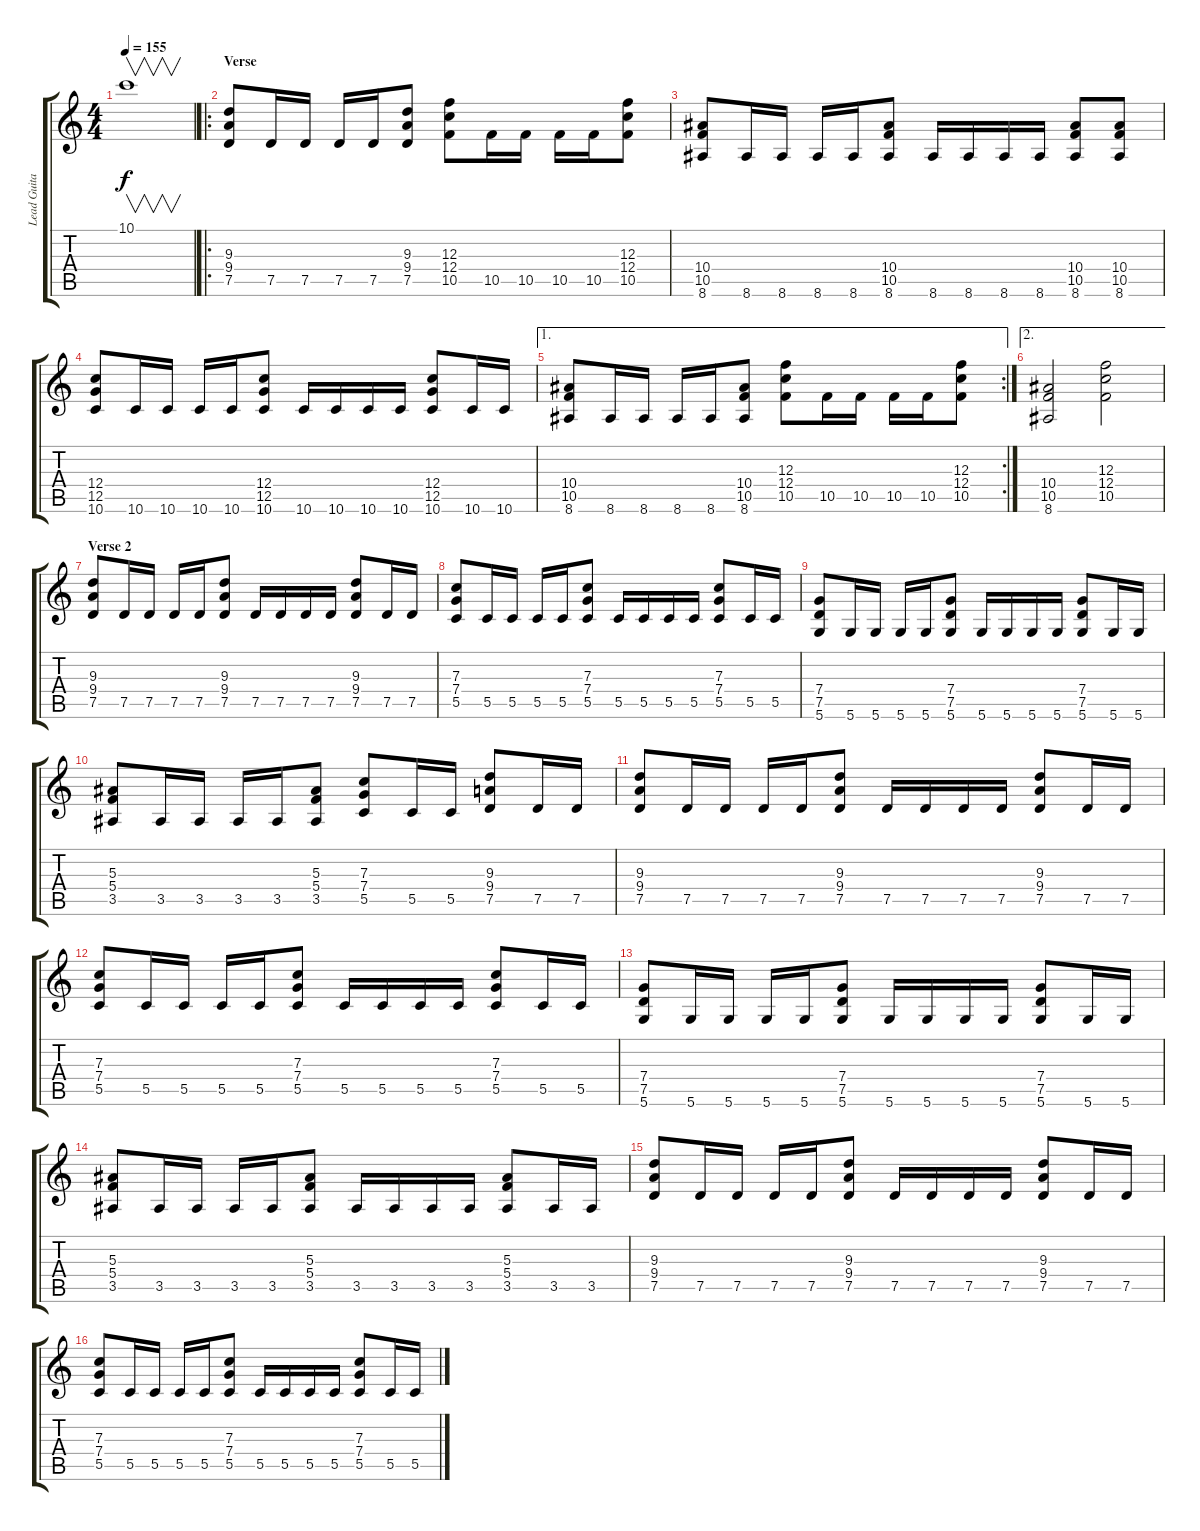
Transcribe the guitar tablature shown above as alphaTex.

\track ("Lead Guitar 1" "Lead Guita") {instrument distortionguitar}
\staff {score tabs}
\tuning (D4 A3 F3 C3 G2 D2) {hide}
\ts (4 4)
\tempo 155
\clef g2
\ks c
10.1.1{v dy f} |
\ro
\section ("" "Verse")
(9.3 9.4 7.5).8 7.5.16 7.5.16 7.5.16 7.5.16 (9.3 9.4 7.5).8 (12.3 12.4 10.5).8 10.5.16 10.5.16 10.5.16 10.5.16 (12.3 12.4 10.5).8 |
(10.4 10.5 8.6).8 8.6.16 8.6.16 8.6.16 8.6.16 (10.4 10.5 8.6).8 8.6.16 8.6.16 8.6.16 8.6.16 (10.4 10.5 8.6).8 (10.4 10.5 8.6).8 |
(12.4 12.5 10.6).8 10.6.16 10.6.16 10.6.16 10.6.16 (12.4 12.5 10.6).8 10.6.16 10.6.16 10.6.16 10.6.16 (12.4 12.5 10.6).8 10.6.16 10.6.16 |
\ae 1
\rc 2
(10.4 10.5 8.6).8 8.6.16 8.6.16 8.6.16 8.6.16 (10.4 10.5 8.6).8 (12.3 12.4 10.5).8 10.5.16 10.5.16 10.5.16 10.5.16 (12.3 12.4 10.5).8 |
\ae 2
(10.4 10.5 8.6).2 (12.3 12.4 10.5).2 |
\section ("" "Verse 2")
(9.3 9.4 7.5).8 7.5.16 7.5.16 7.5.16 7.5.16 (9.3 9.4 7.5).8 7.5.16 7.5.16 7.5.16 7.5.16 (9.3 9.4 7.5).8 7.5.16 7.5.16 |
(7.3 7.4 5.5).8 5.5.16 5.5.16 5.5.16 5.5.16 (7.3 7.4 5.5).8 5.5.16 5.5.16 5.5.16 5.5.16 (7.3 7.4 5.5).8 5.5.16 5.5.16 |
(7.4 7.5 5.6).8 5.6.16 5.6.16 5.6.16 5.6.16 (7.4 7.5 5.6).8 5.6.16 5.6.16 5.6.16 5.6.16 (7.4 7.5 5.6).8 5.6.16 5.6.16 |
(5.3 5.4 3.5).8 3.5.16 3.5.16 3.5.16 3.5.16 (5.3 5.4 3.5).8 (7.3 7.4 5.5).8 5.5.16 5.5.16 (9.3 9.4 7.5).8 7.5.16 7.5.16 |
(9.3 9.4 7.5).8 7.5.16 7.5.16 7.5.16 7.5.16 (9.3 9.4 7.5).8 7.5.16 7.5.16 7.5.16 7.5.16 (9.3 9.4 7.5).8 7.5.16 7.5.16 |
(7.3 7.4 5.5).8 5.5.16 5.5.16 5.5.16 5.5.16 (7.3 7.4 5.5).8 5.5.16 5.5.16 5.5.16 5.5.16 (7.3 7.4 5.5).8 5.5.16 5.5.16 |
(7.4 7.5 5.6).8 5.6.16 5.6.16 5.6.16 5.6.16 (7.4 7.5 5.6).8 5.6.16 5.6.16 5.6.16 5.6.16 (7.4 7.5 5.6).8 5.6.16 5.6.16 |
(5.3 5.4 3.5).8 3.5.16 3.5.16 3.5.16 3.5.16 (5.3 5.4 3.5).8 3.5.16 3.5.16 3.5.16 3.5.16 (5.3 5.4 3.5).8 3.5.16 3.5.16 |
(9.3 9.4 7.5).8 7.5.16 7.5.16 7.5.16 7.5.16 (9.3 9.4 7.5).8 7.5.16 7.5.16 7.5.16 7.5.16 (9.3 9.4 7.5).8 7.5.16 7.5.16 |
(7.3 7.4 5.5).8 5.5.16 5.5.16 5.5.16 5.5.16 (7.3 7.4 5.5).8 5.5.16 5.5.16 5.5.16 5.5.16 (7.3 7.4 5.5).8 5.5.16 5.5.16
